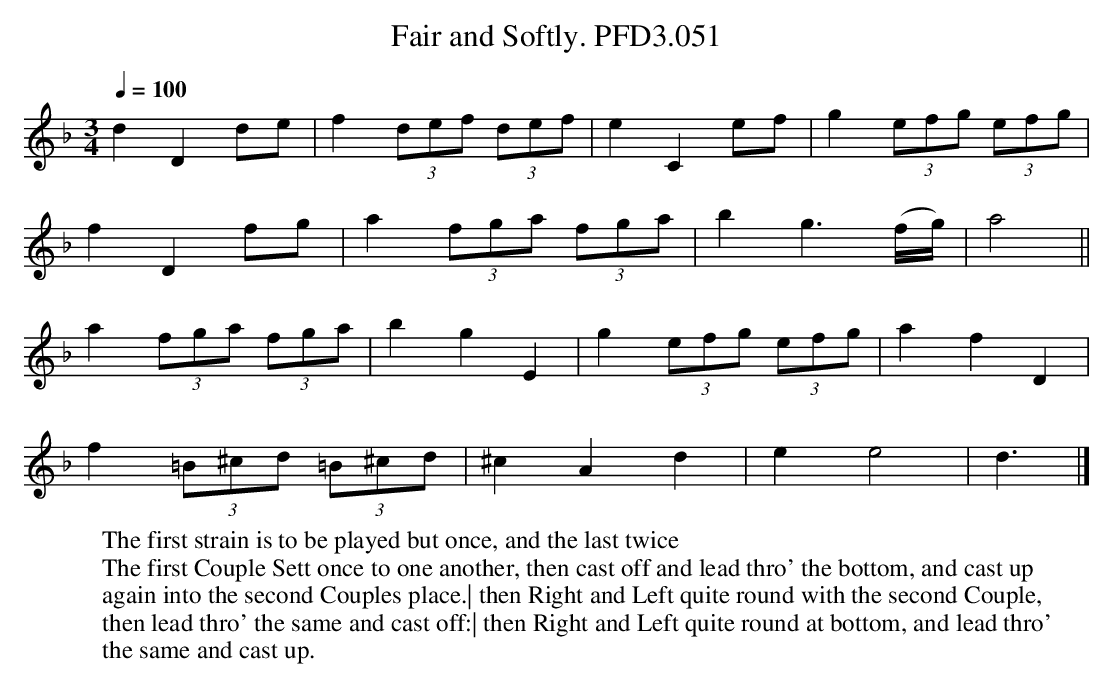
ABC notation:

X:1
T:Fair and Softly. PFD3.051
M:3/4
L:1/8
Q:1/4=100
K:Dm
d2D2de|f2(3def (3def|e2C2ef|g2(3efg (3efg|
f2D2fg|a2(3fga (3fga|b2g3(f/g/)|a4||
a2(3fga (3fga|b2g2E2|g2 (3efg (3efg|a2f2D2|
f2(3=B^cd (3=B^cd|^c2A2d2|e2e4|d3|]
W:The first strain is to be played but once, and the last twice
W:The first Couple Sett once to one another, then cast off and lead thro' the bottom, and cast up
W:again into the second Couples place.| then Right and Left quite round with the second Couple,
W:then lead thro' the same and cast off:| then Right and Left quite round at bottom, and lead thro'
W:the same and cast up.
